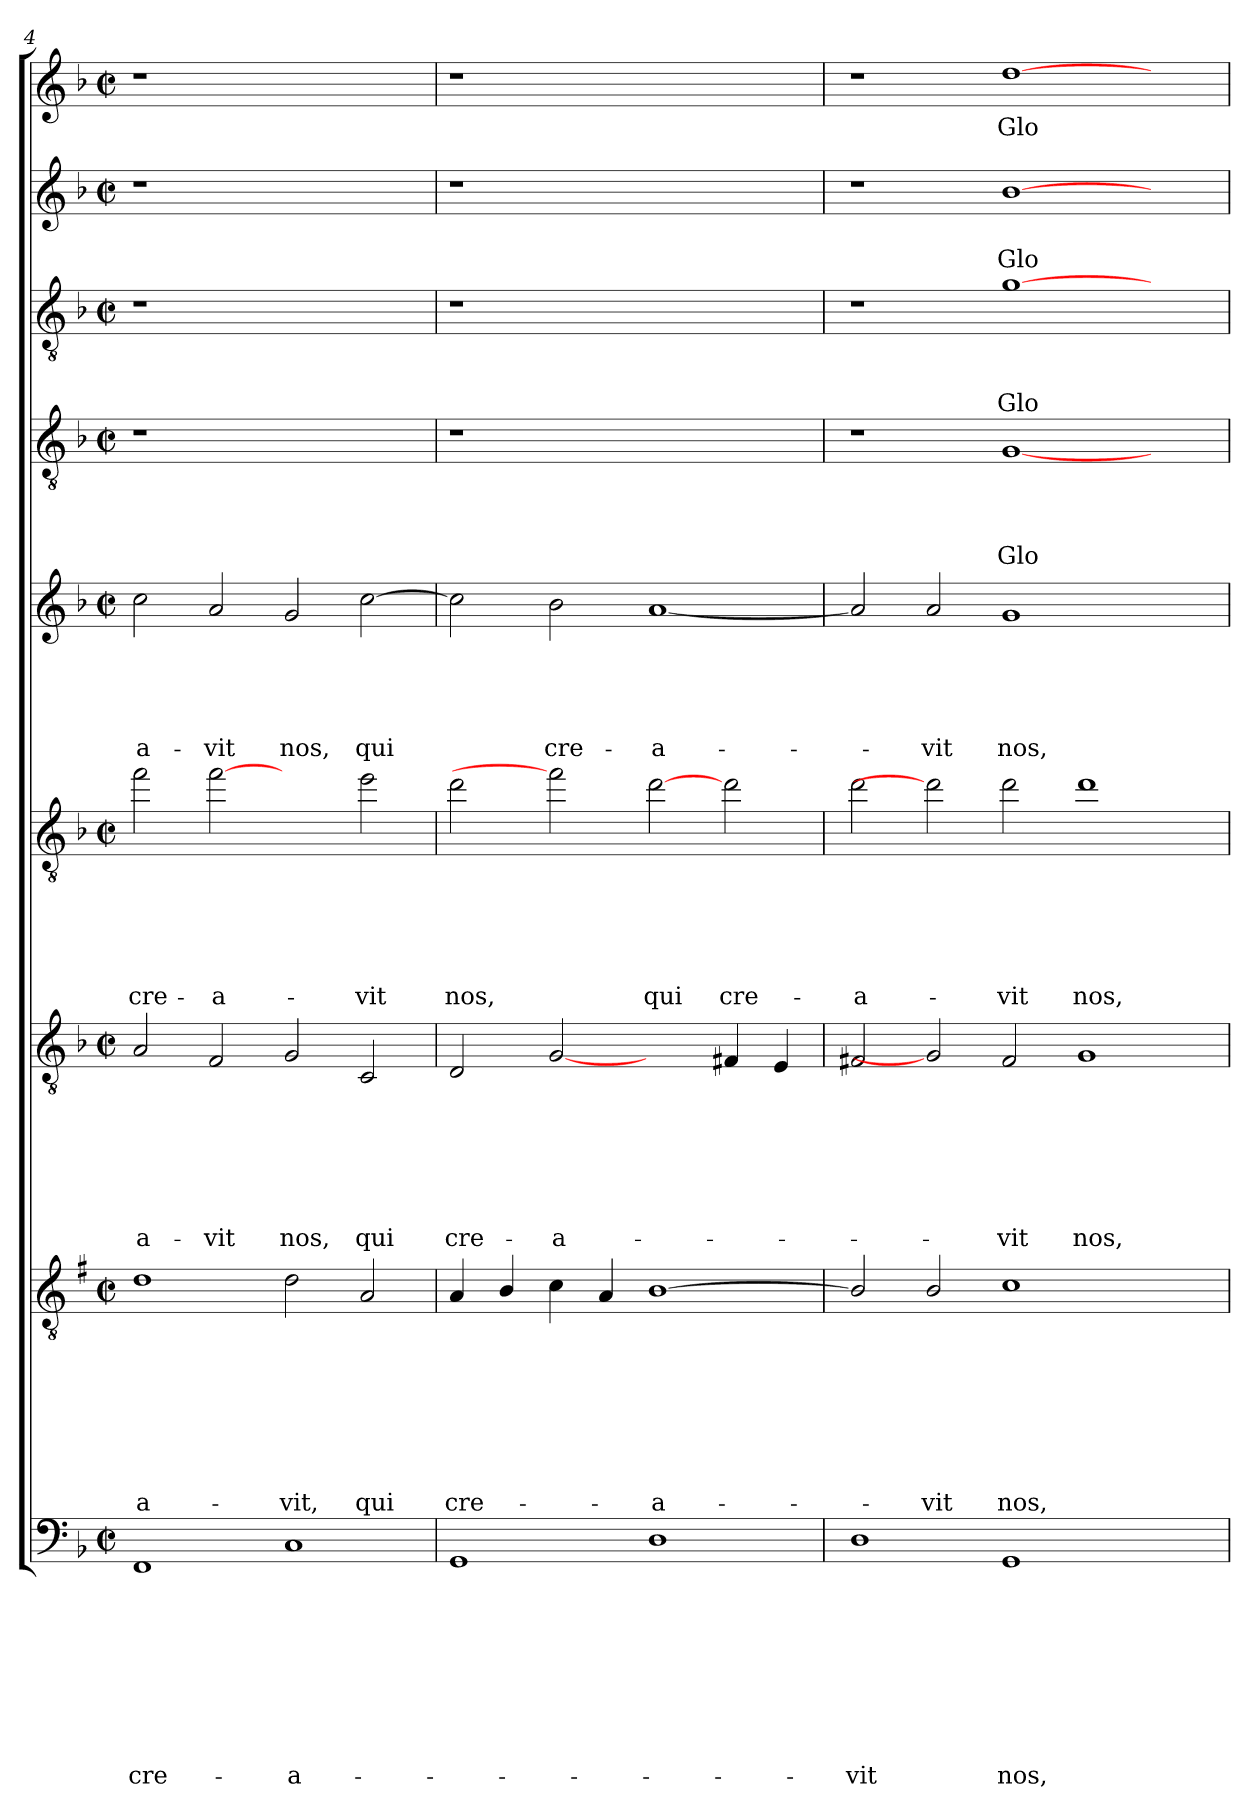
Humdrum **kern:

**kern	**text	**text	**text	**text	**text	**text	**text	**text	**text	**kern	**text	**text	**text	**text	**text	**text	**text	**text	**kern	**text	**text	**text	**text	**text	**text	**text	**kern	**text	**text	**text	**text	**text	**text	**kern	**text	**text	**text	**text	**text	**kern	**text	**text	**text	**text	**kern	**text	**text	**text	**kern	**text	**text	**kern	**text
*part9	*part9	*part9	*part9	*part9	*part9	*part9	*part9	*part9	*part9	*part8	*part8	*part8	*part8	*part8	*part8	*part8	*part8	*part8	*part7	*part7	*part7	*part7	*part7	*part7	*part7	*part7	*part6	*part6	*part6	*part6	*part6	*part6	*part6	*part5	*part5	*part5	*part5	*part5	*part5	*part4	*part4	*part4	*part4	*part4	*part3	*part3	*part3	*part3	*part2	*part2	*part2	*part1	*part1
*staff9	*staff9	*staff9	*staff9	*staff9	*staff9	*staff9	*staff9	*staff9	*staff9	*staff8	*staff8	*staff8	*staff8	*staff8	*staff8	*staff8	*staff8	*staff8	*staff7	*staff7	*staff7	*staff7	*staff7	*staff7	*staff7	*staff7	*staff6	*staff6	*staff6	*staff6	*staff6	*staff6	*staff6	*staff5	*staff5	*staff5	*staff5	*staff5	*staff5	*staff4	*staff4	*staff4	*staff4	*staff4	*staff3	*staff3	*staff3	*staff3	*staff2	*staff2	*staff2	*staff1	*staff1
*clefF4	*	*	*	*	*	*	*	*	*	*clefGv2	*	*	*	*	*	*	*	*	*clefGv2	*	*	*	*	*	*	*	*clefGv2	*	*	*	*	*	*	*clefG2	*	*	*	*	*	*clefGv2	*	*	*	*	*clefGv2	*	*	*	*clefG2	*	*	*clefG2	*
*	*	*	*	*	*	*	*	*	*	*ITrd1c2	*	*	*	*	*	*	*	*	*	*	*	*	*	*	*	*	*ITrd8c14	*	*	*	*	*	*	*	*	*	*	*	*	*	*	*	*	*	*	*	*	*	*	*	*	*	*
*k[b-]	*	*	*	*	*	*	*	*	*	*k[b-]	*	*	*	*	*	*	*	*	*k[b-]	*	*	*	*	*	*	*	*k[b-]	*	*	*	*	*	*	*k[b-]	*	*	*	*	*	*k[b-]	*	*	*	*	*k[b-]	*	*	*	*k[b-]	*	*	*k[b-]	*
*F:	*	*	*	*	*	*	*	*	*	*F:	*	*	*	*	*	*	*	*	*F:	*	*	*	*	*	*	*	*F:	*	*	*	*	*	*	*F:	*	*	*	*	*	*F:	*	*	*	*	*F:	*	*	*	*F:	*	*	*F:	*
*M2/2	*	*	*	*	*	*	*	*	*	*M2/2	*	*	*	*	*	*	*	*	*M2/2	*	*	*	*	*	*	*	*M2/2	*	*	*	*	*	*	*M2/2	*	*	*	*	*	*M2/2	*	*	*	*	*M2/2	*	*	*	*M2/2	*	*	*M2/2	*
*met(c|)	*	*	*	*	*	*	*	*	*	*met(c|)	*	*	*	*	*	*	*	*	*met(c|)	*	*	*	*	*	*	*	*met(c|)	*	*	*	*	*	*	*met(c|)	*	*	*	*	*	*met(c|)	*	*	*	*	*met(c|)	*	*	*	*met(c|)	*	*	*met(c|)	*
=4	=4	=4	=4	=4	=4	=4	=4	=4	=4	=4	=4	=4	=4	=4	=4	=4	=4	=4	=4	=4	=4	=4	=4	=4	=4	=4	=4	=4	=4	=4	=4	=4	=4	=4	=4	=4	=4	=4	=4	=4	=4	=4	=4	=4	=4	=4	=4	=4	=4	=4	=4	=4	=4
!	!	!	!	!	!	!	!	!	!LO:LY:b	!	!	!	!	!	!	!	!	!LO:LY:b	!	!	!	!	!	!	!	!LO:LY:b	!	!	!	!	!	!	!LO:LY:b	!	!	!	!	!	!LO:LY:b	!	!	!	!	!	!	!	!	!	!	!	!	!	!
1FF	.	.	.	.	.	.	.	.	cre-	1c	.	.	.	.	.	.	.	-a-	2A/	.	.	.	.	.	.	-a-	2f\	.	.	.	.	.	cre-	2cc\	.	.	.	.	-a-	1r	.	.	.	.	1r	.	.	.	1r	.	.	1r	.
!	!	!	!	!	!	!	!	!	!	!	!	!	!	!	!	!	!	!	!	!	!	!	!	!	!	!LO:LY:b	!	!	!	!	!	!	!LO:LY:b	!	!	!	!	!	!LO:LY:b	!	!	!	!	!	!	!	!	!	!	!	!	!	!
.	.	.	.	.	.	.	.	.	.	.	.	.	.	.	.	.	.	.	2F/	.	.	.	.	.	.	-vit	[2f	.	.	.	.	.	-a-	2a/	.	.	.	.	-vit	.	.	.	.	.	.	.	.	.	.	.	.	.	.
!	!	!	!	!	!	!	!	!	!LO:LY:b	!	!	!	!	!	!	!	!	!LO:LY:b	!	!	!	!	!	!	!	!LO:LY:b	!	!	!	!	!	!	!	!	!	!	!	!	!LO:LY:b	!	!	!	!	!	!	!	!	!	!	!	!	!	!
1C	.	.	.	.	.	.	.	.	-a-	2c\	.	.	.	.	.	.	.	-vit,	2G/	.	.	.	.	.	.	nos,	2ryy	.	.	.	.	.	.	2g/	.	.	.	.	nos,	1ryy	.	.	.	.	1ryy	.	.	.	1ryy	.	.	1ryy	.
!	!	!	!	!	!	!	!	!	!	!	!	!	!	!	!	!	!	!LO:LY:b	!	!	!	!	!	!	!	!LO:LY:b	!	!	!	!	!	!	!LO:LY:b	!	!	!	!	!	!LO:LY:b	!	!	!	!	!	!	!	!	!	!	!	!	!	!
.	.	.	.	.	.	.	.	.	.	2G/	.	.	.	.	.	.	.	qui	2C/	.	.	.	.	.	.	qui	2e\	.	.	.	.	.	-vit	[2cc\	.	.	.	.	qui	.	.	.	.	.	.	.	.	.	.	.	.	.	.
=5	=5	=5	=5	=5	=5	=5	=5	=5	=5	=5	=5	=5	=5	=5	=5	=5	=5	=5	=5	=5	=5	=5	=5	=5	=5	=5	=5	=5	=5	=5	=5	=5	=5	=5	=5	=5	=5	=5	=5	=5	=5	=5	=5	=5	=5	=5	=5	=5	=5	=5	=5	=5	=5
!	!	!	!	!	!	!	!	!	!	!	!	!	!	!	!	!	!	!LO:LY:b	!	!	!	!	!	!	!	!LO:LY:b	!	!	!	!	!	!	!LO:LY:b	!	!	!	!	!	!	!	!	!	!	!	!	!	!	!	!	!	!	!	!
1GG	.	.	.	.	.	.	.	.	.	4G/	.	.	.	.	.	.	.	cre-	2D/	.	.	.	.	.	.	cre-	2d\	.	.	.	.	.	nos,	2cc\]	.	.	.	.	.	1r	.	.	.	.	1r	.	.	.	1r	.	.	1r	.
.	.	.	.	.	.	.	.	.	.	4A/	.	.	.	.	.	.	.	.	.	.	.	.	.	.	.	.	.	.	.	.	.	.	.	.	.	.	.	.	.	.	.	.	.	.	.	.	.	.	.	.	.	.	.
!	!	!	!	!	!	!	!	!	!	!	!	!	!	!	!	!	!	!	!	!	!	!	!	!	!	!LO:LY:b	!	!	!	!	!	!	!	!	!	!	!	!	!LO:LY:b	!	!	!	!	!	!	!	!	!	!	!	!	!	!
.	.	.	.	.	.	.	.	.	.	4B-\	.	.	.	.	.	.	.	.	[2G	.	.	.	.	.	.	-a-	2f]	.	.	.	.	.	.	2b-\	.	.	.	.	cre-	.	.	.	.	.	.	.	.	.	.	.	.	.	.
.	.	.	.	.	.	.	.	.	.	4G/	.	.	.	.	.	.	.	.	.	.	.	.	.	.	.	.	.	.	.	.	.	.	.	.	.	.	.	.	.	.	.	.	.	.	.	.	.	.	.	.	.	.	.
!	!	!	!	!	!	!	!	!	!	!	!	!	!	!	!	!	!	!LO:LY:b	!	!	!	!	!	!	!	!	!	!	!	!	!	!	!LO:LY:b	!	!	!	!	!	!LO:LY:b	!	!	!	!	!	!	!	!	!	!	!	!	!	!
1D	.	.	.	.	.	.	.	.	.	[1A	.	.	.	.	.	.	.	-a-	2ryy	.	.	.	.	.	.	.	[2d	.	.	.	.	.	qui	[1a	.	.	.	.	-a-	1ryy	.	.	.	.	1ryy	.	.	.	1ryy	.	.	1ryy	.
!	!	!	!	!	!	!	!	!	!	!	!	!	!	!	!	!	!	!	!	!	!	!	!	!	!	!	!	!	!	!	!	!	!LO:LY:b	!	!	!	!	!	!	!	!	!	!	!	!	!	!	!	!	!	!	!	!
.	.	.	.	.	.	.	.	.	.	.	.	.	.	.	.	.	.	.	4F#X/	.	.	.	.	.	.	.	2d\	.	.	.	.	.	cre-	.	.	.	.	.	.	.	.	.	.	.	.	.	.	.	.	.	.	.	.
.	.	.	.	.	.	.	.	.	.	.	.	.	.	.	.	.	.	.	4E/	.	.	.	.	.	.	.	.	.	.	.	.	.	.	.	.	.	.	.	.	.	.	.	.	.	.	.	.	.	.	.	.	.	.
=6	=6	=6	=6	=6	=6	=6	=6	=6	=6	=6	=6	=6	=6	=6	=6	=6	=6	=6	=6	=6	=6	=6	=6	=6	=6	=6	=6	=6	=6	=6	=6	=6	=6	=6	=6	=6	=6	=6	=6	=6	=6	=6	=6	=6	=6	=6	=6	=6	=6	=6	=6	=6	=6
!	!	!	!	!	!	!	!	!	!LO:LY:b	!	!	!	!	!	!	!	!	!	!	!	!	!	!	!	!	!	!	!	!	!	!	!	!LO:LY:b	!	!	!	!	!	!	!	!	!	!	!	!	!	!	!	!	!	!	!	!
1D	.	.	.	.	.	.	.	.	-vit	2A/]	.	.	.	.	.	.	.	.	2F#X/	.	.	.	.	.	.	.	2d\	.	.	.	.	.	-a-	2a/]	.	.	.	.	.	1r	.	.	.	.	1r	.	.	.	1r	.	.	1r	.
!	!	!	!	!	!	!	!	!	!	!	!	!	!	!	!	!	!	!LO:LY:b	!	!	!	!	!	!	!	!	!	!	!	!	!	!	!	!	!	!	!	!	!LO:LY:b	!	!	!	!	!	!	!	!	!	!	!	!	!	!
.	.	.	.	.	.	.	.	.	.	2A/	.	.	.	.	.	.	.	-vit	2G]	.	.	.	.	.	.	.	2d]	.	.	.	.	.	.	2a/	.	.	.	.	-vit	.	.	.	.	.	.	.	.	.	.	.	.	.	.
!	!	!	!	!	!	!	!	!	!LO:LY:b	!	!	!	!	!	!	!	!	!LO:LY:b	!	!	!	!	!	!	!	!LO:LY:b	!	!	!	!	!	!	!LO:LY:b	!	!	!	!	!	!LO:LY:b	!	!	!	!	!LO:LY:b	!	!	!	!LO:LY:b	!	!	!LO:LY:b	!	!LO:LY:b
1GG	.	.	.	.	.	.	.	.	nos,	1B-	.	.	.	.	.	.	.	nos,	2F#/	.	.	.	.	.	.	-vit	2d\	.	.	.	.	.	-vit	1g	.	.	.	.	nos,	[1G	.	.	.	Glo-	[1g	.	.	Glo-	[1b-	.	Glo-	[1dd	Glo-
!	!	!	!	!	!	!	!	!	!	!	!	!	!	!	!	!	!	!	!	!	!	!	!	!	!	!LO:LY:b	!	!	!	!	!	!	!LO:LY:b	!	!	!	!	!	!	!	!	!	!	!	!	!	!	!	!	!	!	!	!
.	.	.	.	.	.	.	.	.	.	.	.	.	.	.	.	.	.	.	1G	.	.	.	.	.	.	nos,	1d	.	.	.	.	.	nos,	.	.	.	.	.	.	.	.	.	.	.	.	.	.	.	.	.	.	.	.
2ryy	.	.	.	.	.	.	.	.	.	2ryy	.	.	.	.	.	.	.	.	.	.	.	.	.	.	.	.	.	.	.	.	.	.	.	2ryy	.	.	.	.	.	2ryy	.	.	.	.	2ryy	.	.	.	2ryy	.	.	2ryy	.
=	=	=	=	=	=	=	=	=	=	=	=	=	=	=	=	=	=	=	=	=	=	=	=	=	=	=	=	=	=	=	=	=	=	=	=	=	=	=	=	=	=	=	=	=	=	=	=	=	=	=	=	=	=
*-	*-	*-	*-	*-	*-	*-	*-	*-	*-	*-	*-	*-	*-	*-	*-	*-	*-	*-	*-	*-	*-	*-	*-	*-	*-	*-	*-	*-	*-	*-	*-	*-	*-	*-	*-	*-	*-	*-	*-	*-	*-	*-	*-	*-	*-	*-	*-	*-	*-	*-	*-	*-	*-
